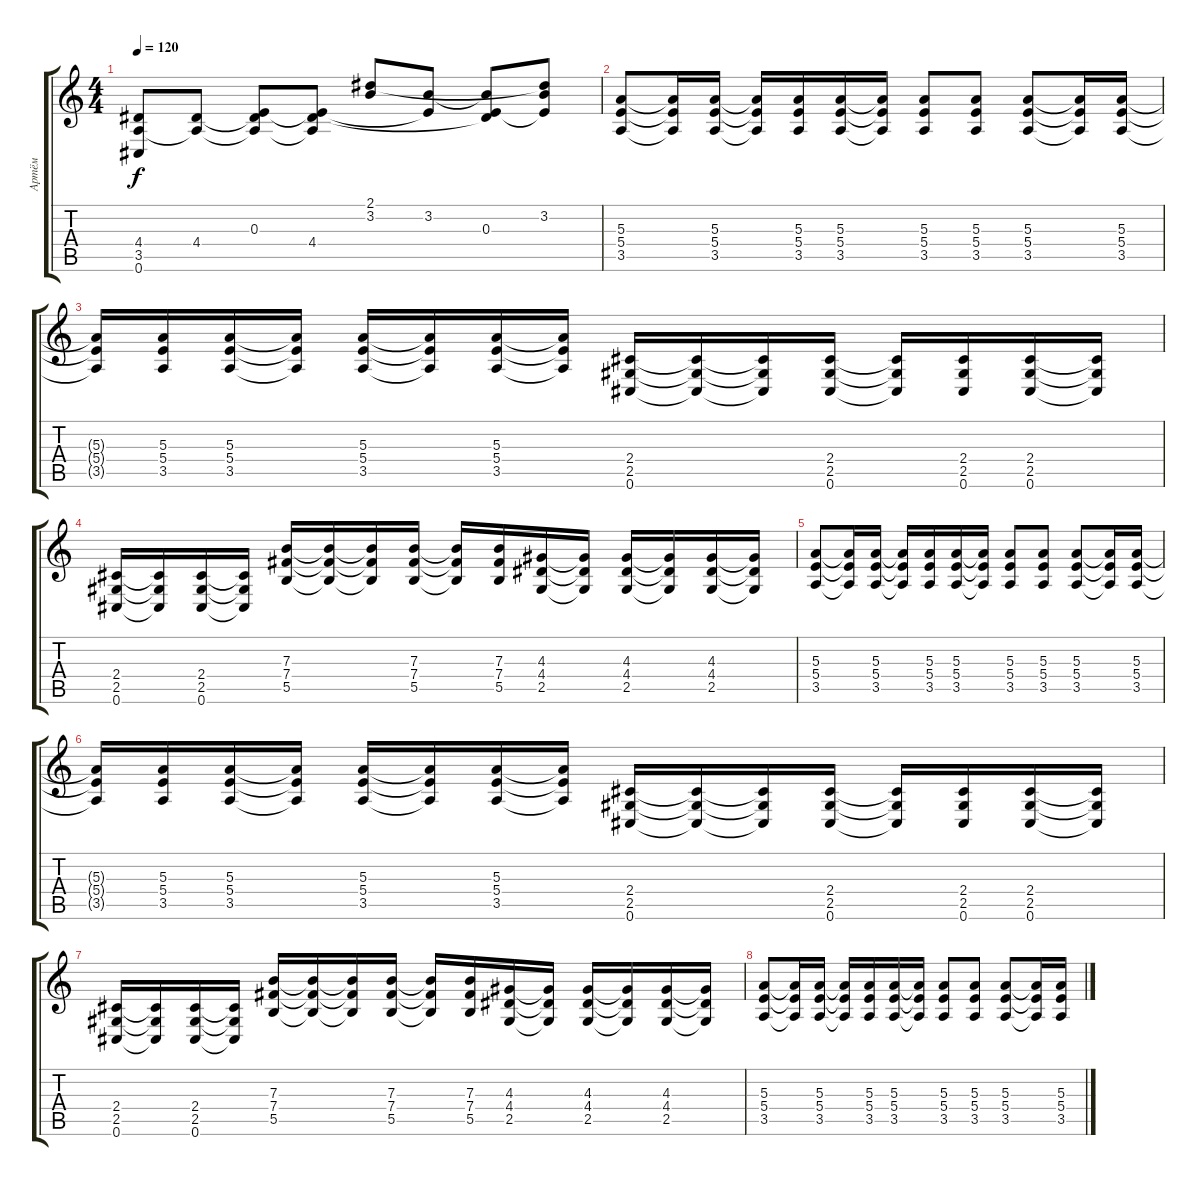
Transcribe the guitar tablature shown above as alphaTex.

\track ("Артём" "Артём") {instrument acousticguitarsteel}
\staff {score tabs}
\tuning (Db4 Ab3 E3 B2 Gb2 Db2) {hide}
\ts (4 4)
\tempo 120
\clef g2
\ks c
(4.4{t} 3.5{t} 0.6).8{dy f} (4.4 3.5{t}).8 (0.3 4.4{t} 3.5{t}).8 (0.3{t} 4.4 3.5{t}).8 (2.1 3.2{t}).8 (3.2 0.3{t}).8 (3.2{t} 0.3 4.4{t}).8 (2.1{t} 3.2 0.3{t}).8 |
(5.3 5.4 3.5).8 (5.3{t} 5.4{t} 3.5{t}).16 (5.3 5.4 3.5).16 (5.3{t} 5.4{t} 3.5{t}).16 (5.3 5.4 3.5).16 (5.3 5.4 3.5).16 (5.3{t} 5.4{t} 3.5{t}).16 (5.3 5.4 3.5).8 (5.3 5.4 3.5).8 (5.3 5.4 3.5).8 (5.3{t} 5.4{t} 3.5{t}).16 (5.3 5.4 3.5).16 |
(5.3{t} 5.4{t} 3.5{t}).16 (5.3 5.4 3.5).16 (5.3 5.4 3.5).16 (5.3{t} 5.4{t} 3.5{t}).16 (5.3 5.4 3.5).16 (5.3{t} 5.4{t} 3.5{t}).16 (5.3 5.4 3.5).16 (5.3{t} 5.4{t} 3.5{t}).16 (2.4 2.5 0.6).16 (2.4{t} 2.5{t} 0.6{t}).16 (2.4{t} 2.5{t} 0.6{t}).16 (2.4 2.5 0.6).16 (2.4{t} 2.5{t} 0.6{t}).16 (2.4 2.5 0.6).16 (2.4 2.5 0.6).16 (2.4{t} 2.5{t} 0.6{t}).16 |
(2.4 2.5 0.6).16 (2.4{t} 2.5{t} 0.6{t}).16 (2.4 2.5 0.6).16 (2.4{t} 2.5{t} 0.6{t}).16 (7.3 7.4 5.5).16 (7.3{t} 7.4{t} 5.5{t}).16 (7.3{t} 7.4{t} 5.5{t}).16 (7.3 7.4 5.5).16 (7.3{t} 7.4{t} 5.5{t}).16 (7.3 7.4 5.5).16 (4.3 4.4 2.5).16 (4.3{t} 4.4{t} 2.5{t}).16 (4.3 4.4 2.5).16 (4.3{t} 4.4{t} 2.5{t}).16 (4.3 4.4 2.5).16 (4.3{t} 4.4{t} 2.5{t}).16 |
(5.3 5.4 3.5).8 (5.3{t} 5.4{t} 3.5{t}).16 (5.3 5.4 3.5).16 (5.3{t} 5.4{t} 3.5{t}).16 (5.3 5.4 3.5).16 (5.3 5.4 3.5).16 (5.3{t} 5.4{t} 3.5{t}).16 (5.3 5.4 3.5).8 (5.3 5.4 3.5).8 (5.3 5.4 3.5).8 (5.3{t} 5.4{t} 3.5{t}).16 (5.3 5.4 3.5).16 |
(5.3{t} 5.4{t} 3.5{t}).16 (5.3 5.4 3.5).16 (5.3 5.4 3.5).16 (5.3{t} 5.4{t} 3.5{t}).16 (5.3 5.4 3.5).16 (5.3{t} 5.4{t} 3.5{t}).16 (5.3 5.4 3.5).16 (5.3{t} 5.4{t} 3.5{t}).16 (2.4 2.5 0.6).16 (2.4{t} 2.5{t} 0.6{t}).16 (2.4{t} 2.5{t} 0.6{t}).16 (2.4 2.5 0.6).16 (2.4{t} 2.5{t} 0.6{t}).16 (2.4 2.5 0.6).16 (2.4 2.5 0.6).16 (2.4{t} 2.5{t} 0.6{t}).16 |
(2.4 2.5 0.6).16 (2.4{t} 2.5{t} 0.6{t}).16 (2.4 2.5 0.6).16 (2.4{t} 2.5{t} 0.6{t}).16 (7.3 7.4 5.5).16 (7.3{t} 7.4{t} 5.5{t}).16 (7.3{t} 7.4{t} 5.5{t}).16 (7.3 7.4 5.5).16 (7.3{t} 7.4{t} 5.5{t}).16 (7.3 7.4 5.5).16 (4.3 4.4 2.5).16 (4.3{t} 4.4{t} 2.5{t}).16 (4.3 4.4 2.5).16 (4.3{t} 4.4{t} 2.5{t}).16 (4.3 4.4 2.5).16 (4.3{t} 4.4{t} 2.5{t}).16 |
(5.3 5.4 3.5).8 (5.3{t} 5.4{t} 3.5{t}).16 (5.3 5.4 3.5).16 (5.3{t} 5.4{t} 3.5{t}).16 (5.3 5.4 3.5).16 (5.3 5.4 3.5).16 (5.3{t} 5.4{t} 3.5{t}).16 (5.3 5.4 3.5).8 (5.3 5.4 3.5).8 (5.3 5.4 3.5).8 (5.3{t} 5.4{t} 3.5{t}).16 (5.3 5.4 3.5).16
